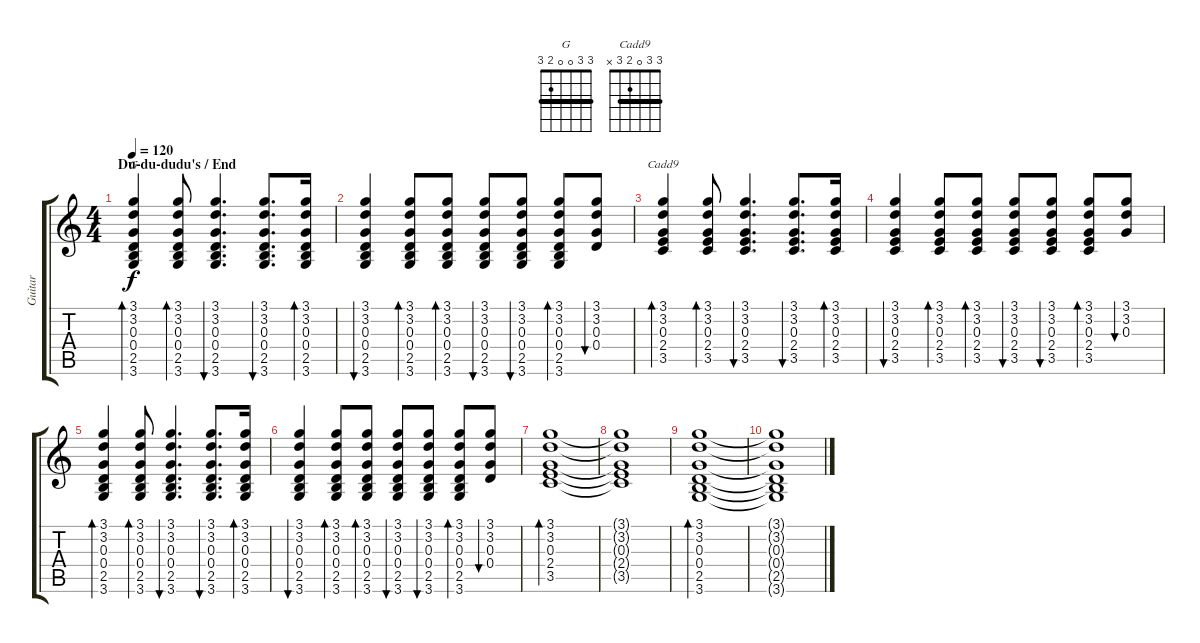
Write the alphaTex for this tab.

\track ("Guitar" "Guitar") {instrument acousticguitarsteel}
\staff {score tabs}
\tuning (E4 B3 G3 D3 A2 E2) {hide}
\chord ("G" 3 3 0 0 2 3) {barre 3}
\chord ("Cadd9" 3 3 0 2 3 x) {barre 3}
\ts (4 4)
\section ("" "Du-du-dudu's / End")
\tempo 120
\clef g2
\ks c
(3.1 3.2 0.3 0.4 2.5 3.6).4{bd 60 ch "G" dy f} (3.1 3.2 0.3 0.4 2.5 3.6).8{bd 60} (3.1 3.2 0.3 0.4 2.5 3.6).4{d bu 60} (3.1 3.2 0.3 0.4 2.5 3.6).8{d bu 60} (3.1 3.2 0.3 0.4 2.5 3.6).16{bd 60} |
(3.1 3.2 0.3 0.4 2.5 3.6).4{bu 60} (3.1 3.2 0.3 0.4 2.5 3.6).8{bd 60} (3.1 3.2 0.3 0.4 2.5 3.6).8{bd 60} (3.1 3.2 0.3 0.4 2.5 3.6).8{bu 60} (3.1 3.2 0.3 0.4 2.5 3.6).8{bu 60} (3.1 3.2 0.3 0.4 2.5 3.6).8{bd 60} (3.1 3.2 0.3 0.4).8{bu 60} |
(3.1 3.2 0.3 2.4 3.5).4{bd 60 ch "Cadd9"} (3.1 3.2 0.3 2.4 3.5).8{bd 60} (3.1 3.2 0.3 2.4 3.5).4{d bu 60} (3.1 3.2 0.3 2.4 3.5).8{d bu 60} (3.1 3.2 0.3 2.4 3.5).16{bd 60} |
(3.1 3.2 0.3 2.4 3.5).4{bu 60} (3.1 3.2 0.3 2.4 3.5).8{bd 60} (3.1 3.2 0.3 2.4 3.5).8{bd 60} (3.1 3.2 0.3 2.4 3.5).8{bu 60} (3.1 3.2 0.3 2.4 3.5).8{bu 60} (3.1 3.2 0.3 2.4 3.5).8{bd 60} (3.1 3.2 0.3).8{bu 60} |
(3.1 3.2 0.3 0.4 2.5 3.6).4{bd 60} (3.1 3.2 0.3 0.4 2.5 3.6).8{bd 60} (3.1 3.2 0.3 0.4 2.5 3.6).4{d bu 60} (3.1 3.2 0.3 0.4 2.5 3.6).8{d bu 60} (3.1 3.2 0.3 0.4 2.5 3.6).16{bd 60} |
(3.1 3.2 0.3 0.4 2.5 3.6).4{bu 60} (3.1 3.2 0.3 0.4 2.5 3.6).8{bd 60} (3.1 3.2 0.3 0.4 2.5 3.6).8{bd 60} (3.1 3.2 0.3 0.4 2.5 3.6).8{bu 60} (3.1 3.2 0.3 0.4 2.5 3.6).8{bu 60} (3.1 3.2 0.3 0.4 2.5 3.6).8{bd 60} (3.1 3.2 0.3 0.4).8{bu 60} |
(3.1 3.2 0.3 2.4 3.5).1{bd 240} |
(3.1{t} 3.2{t} 0.3{t} 2.4{t} 3.5{t}).1 |
(3.1 3.2 0.3 0.4 2.5 3.6).1{bd 240} |
(3.1{t} 3.2{t} 0.3{t} 0.4{t} 2.5{t} 3.6{t}).1
